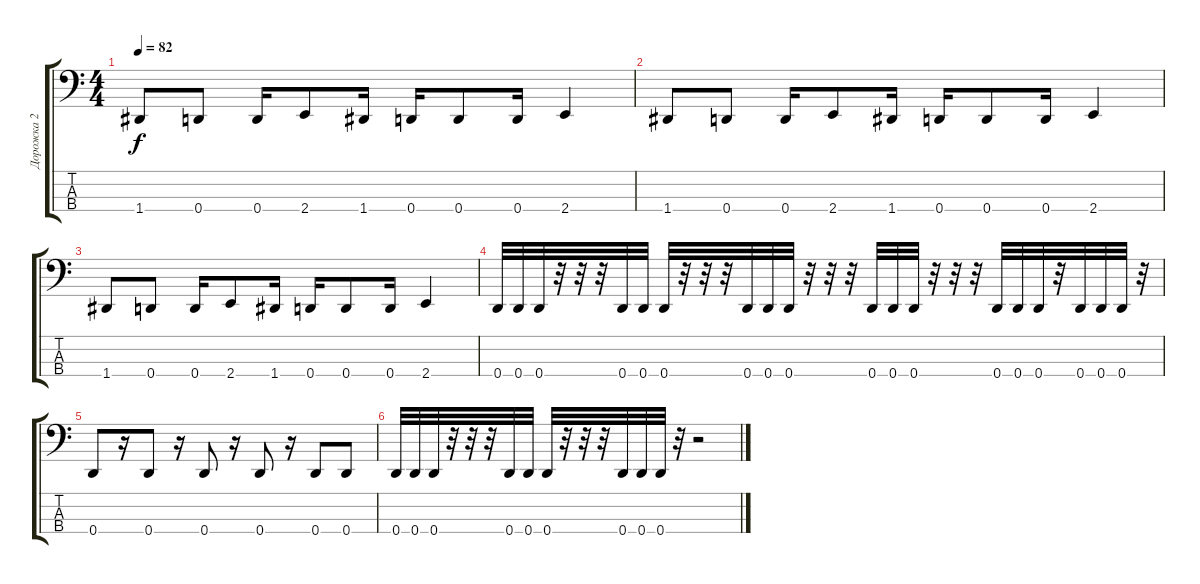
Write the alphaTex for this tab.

\track ("Дорожка 2" "Дорожка 2") {instrument electricbasspick}
\staff {score tabs}
\tuning (G2 D2 A1 D1) {hide}
\ts (4 4)
\tempo 82
\clef f4
\ks c
1.4.8{dy f} 0.4.8 0.4.16 2.4.8 1.4.16 0.4.16 0.4.8 0.4.16 2.4.4 |
1.4.8 0.4.8 0.4.16 2.4.8 1.4.16 0.4.16 0.4.8 0.4.16 2.4.4 |
1.4.8 0.4.8 0.4.16 2.4.8 1.4.16 0.4.16 0.4.8 0.4.16 2.4.4 |
0.4.32 0.4.32 0.4.32 r.32 r.32 r.32 0.4.32 0.4.32 0.4.32 r.32 r.32 r.32 0.4.32 0.4.32 0.4.32 r.32 r.32 r.32 0.4.32 0.4.32 0.4.32 r.32 r.32 r.32 0.4.32 0.4.32 0.4.32 r.32 0.4.32 0.4.32 0.4.32 r.32 |
0.4.8 r.16 0.4.8 r.16 0.4.8 r.16 0.4.8 r.16 0.4.8 0.4.8 |
0.4.32 0.4.32 0.4.32 r.32 r.32 r.32 0.4.32 0.4.32 0.4.32 r.32 r.32 r.32 0.4.32 0.4.32 0.4.32 r.32 r.2
